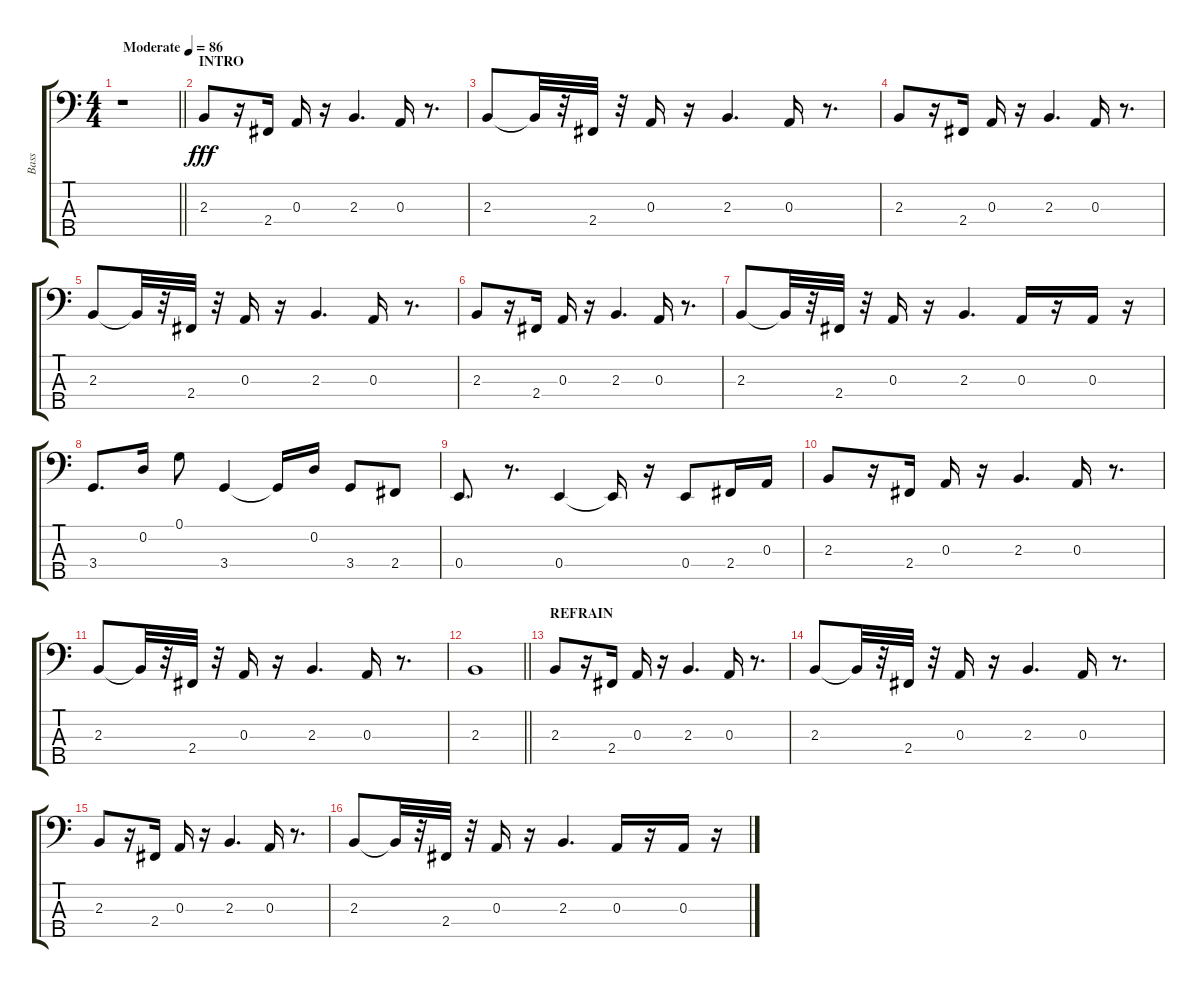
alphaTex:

\track ("Bass" "Bass") {instrument electricbasspick}
\staff {score tabs}
\tuning (G2 D2 A1 E1 B0) {hide}
\ts (4 4)
\tempo (86 "Moderate")
\clef f4
\barLineRight lightlight
\ks c
r.1{dy fff instrument electricbasspick} |
\section ("" "INTRO")
2.3.8 r.16 2.4.16 0.3.16 r.16 2.3.4{d} 0.3.16 r.8{d} |
2.3.8 2.3{t}.32 r.32 2.4.32 r.32 0.3.16 r.16 2.3.4{d} 0.3.16 r.8{d} |
2.3.8 r.16 2.4.16 0.3.16 r.16 2.3.4{d} 0.3.16 r.8{d} |
2.3.8 2.3{t}.32 r.32 2.4.32 r.32 0.3.16 r.16 2.3.4{d} 0.3.16 r.8{d} |
2.3.8 r.16 2.4.16 0.3.16 r.16 2.3.4{d} 0.3.16 r.8{d} |
2.3.8 2.3{t}.32 r.32 2.4.32 r.32 0.3.16 r.16 2.3.4{d} 0.3.16 r.16 0.3.16 r.16 |
3.4.8{d} 0.2.16 0.1.8 3.4.4 3.4{t}.16 0.2.16 3.4.8 2.4.8 |
0.4.8{d} r.8{d} 0.4.4 0.4{t}.16 r.16 0.4.8 2.4.16 0.3.16 |
2.3.8 r.16 2.4.16 0.3.16 r.16 2.3.4{d} 0.3.16 r.8{d} |
2.3.8 2.3{t}.32 r.32 2.4.32 r.32 0.3.16 r.16 2.3.4{d} 0.3.16 r.8{d} |
\barLineRight lightlight
2.3.1 |
\section ("" "REFRAIN")
2.3.8 r.16 2.4.16 0.3.16 r.16 2.3.4{d} 0.3.16 r.8{d} |
2.3.8 2.3{t}.32 r.32 2.4.32 r.32 0.3.16 r.16 2.3.4{d} 0.3.16 r.8{d} |
2.3.8 r.16 2.4.16 0.3.16 r.16 2.3.4{d} 0.3.16 r.8{d} |
2.3.8 2.3{t}.32 r.32 2.4.32 r.32 0.3.16 r.16 2.3.4{d} 0.3.16 r.16 0.3.16 r.16
